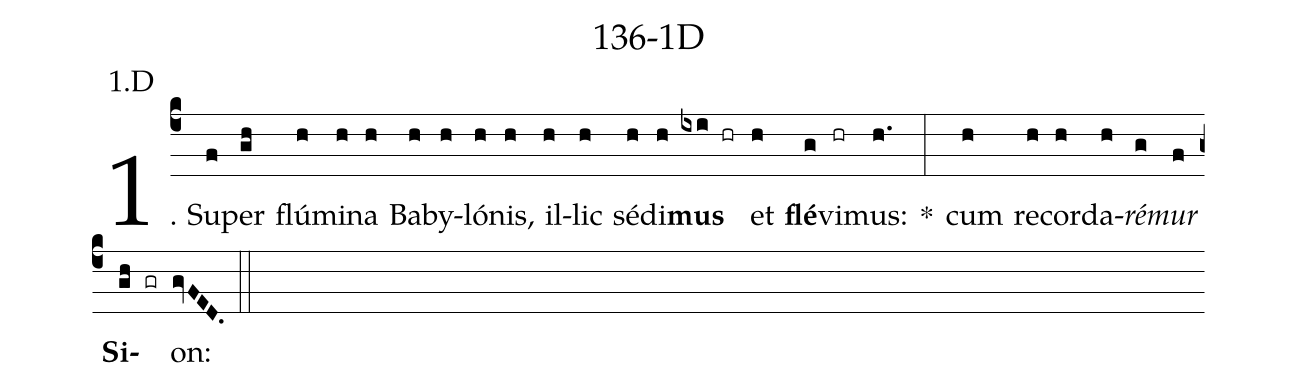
name: 136-1D;
annotation: 1.D;
%%
(c4)1. Su(f)per(gh) flú(h)mi(h)na(h) Ba(h)by(h)ló(h)nis,(h) il(h)lic(h) sé(h)di(h)<b>mus</b>(ixi hr) et(h) <b>flé</b>(g)vi(hr)mus:(h.) *(:) cum(h) re(h)cor(h)da(h)<i>ré</i>(g)<i>mur</i>(f) <b>Si</b>(gh gr)on:(gvFED.) (::)
